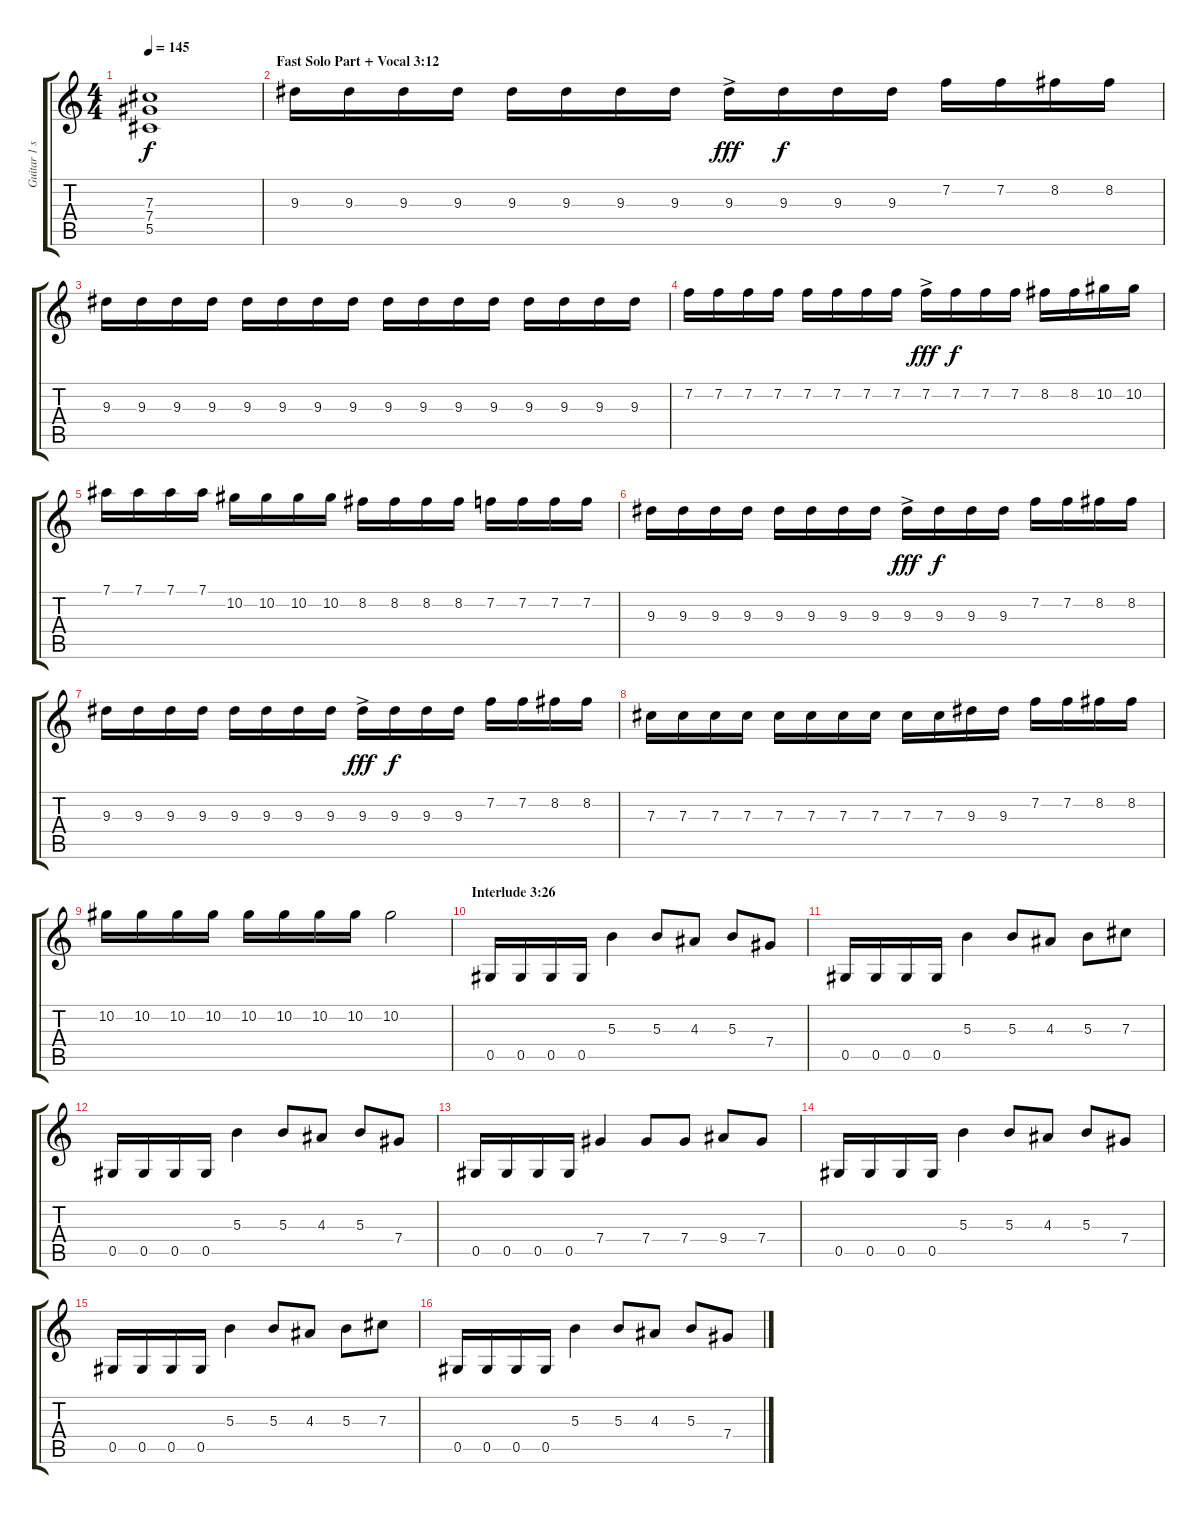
\track ("Guitar 1 support" "Guitar 1 s") {instrument overdrivenguitar}
\staff {score tabs}
\tuning (Eb4 Bb3 Gb3 Db3 Ab2 Eb2) {hide}
\ts (4 4)
\tempo 145
\clef g2
\ks c
(7.3 7.4 5.5).1{dy f} |
\section ("" "Fast Solo Part + Vocal 3:12")
9.3.16 9.3.16 9.3.16 9.3.16 9.3.16 9.3.16 9.3.16 9.3.16 9.3{ac}.16{dy fff} 9.3.16{dy f} 9.3.16 9.3.16 7.2.16 7.2.16 8.2.16 8.2.16 |
9.3.16 9.3.16 9.3.16 9.3.16 9.3.16 9.3.16 9.3.16 9.3.16 9.3.16 9.3.16 9.3.16 9.3.16 9.3.16 9.3.16 9.3.16 9.3.16 |
7.2.16 7.2.16 7.2.16 7.2.16 7.2.16 7.2.16 7.2.16 7.2.16 7.2{ac}.16{dy fff} 7.2.16{dy f} 7.2.16 7.2.16 8.2.16 8.2.16 10.2.16 10.2.16 |
7.1.16 7.1.16 7.1.16 7.1.16 10.2.16 10.2.16 10.2.16 10.2.16 8.2.16 8.2.16 8.2.16 8.2.16 7.2.16 7.2.16 7.2.16 7.2.16 |
9.3.16 9.3.16 9.3.16 9.3.16 9.3.16 9.3.16 9.3.16 9.3.16 9.3{ac}.16{dy fff} 9.3.16{dy f} 9.3.16 9.3.16 7.2.16 7.2.16 8.2.16 8.2.16 |
9.3.16 9.3.16 9.3.16 9.3.16 9.3.16 9.3.16 9.3.16 9.3.16 9.3{ac}.16{dy fff} 9.3.16{dy f} 9.3.16 9.3.16 7.2.16 7.2.16 8.2.16 8.2.16 |
7.3.16 7.3.16 7.3.16 7.3.16 7.3.16 7.3.16 7.3.16 7.3.16 7.3.16 7.3.16 9.3.16 9.3.16 7.2.16 7.2.16 8.2.16 8.2.16 |
10.2.16 10.2.16 10.2.16 10.2.16 10.2.16 10.2.16 10.2.16 10.2.16 10.2.2 |
\section ("" "Interlude 3:26")
0.5.16 0.5.16 0.5.16 0.5.16 5.3.4 5.3.8 4.3.8 5.3.8 7.4.8 |
0.5.16 0.5.16 0.5.16 0.5.16 5.3.4 5.3.8 4.3.8 5.3.8 7.3.8 |
0.5.16 0.5.16 0.5.16 0.5.16 5.3.4 5.3.8 4.3.8 5.3.8 7.4.8 |
0.5.16 0.5.16 0.5.16 0.5.16 7.4.4 7.4.8 7.4.8 9.4.8 7.4.8 |
0.5.16 0.5.16 0.5.16 0.5.16 5.3.4 5.3.8 4.3.8 5.3.8 7.4.8 |
0.5.16 0.5.16 0.5.16 0.5.16 5.3.4 5.3.8 4.3.8 5.3.8 7.3.8 |
0.5.16 0.5.16 0.5.16 0.5.16 5.3.4 5.3.8 4.3.8 5.3.8 7.4.8
